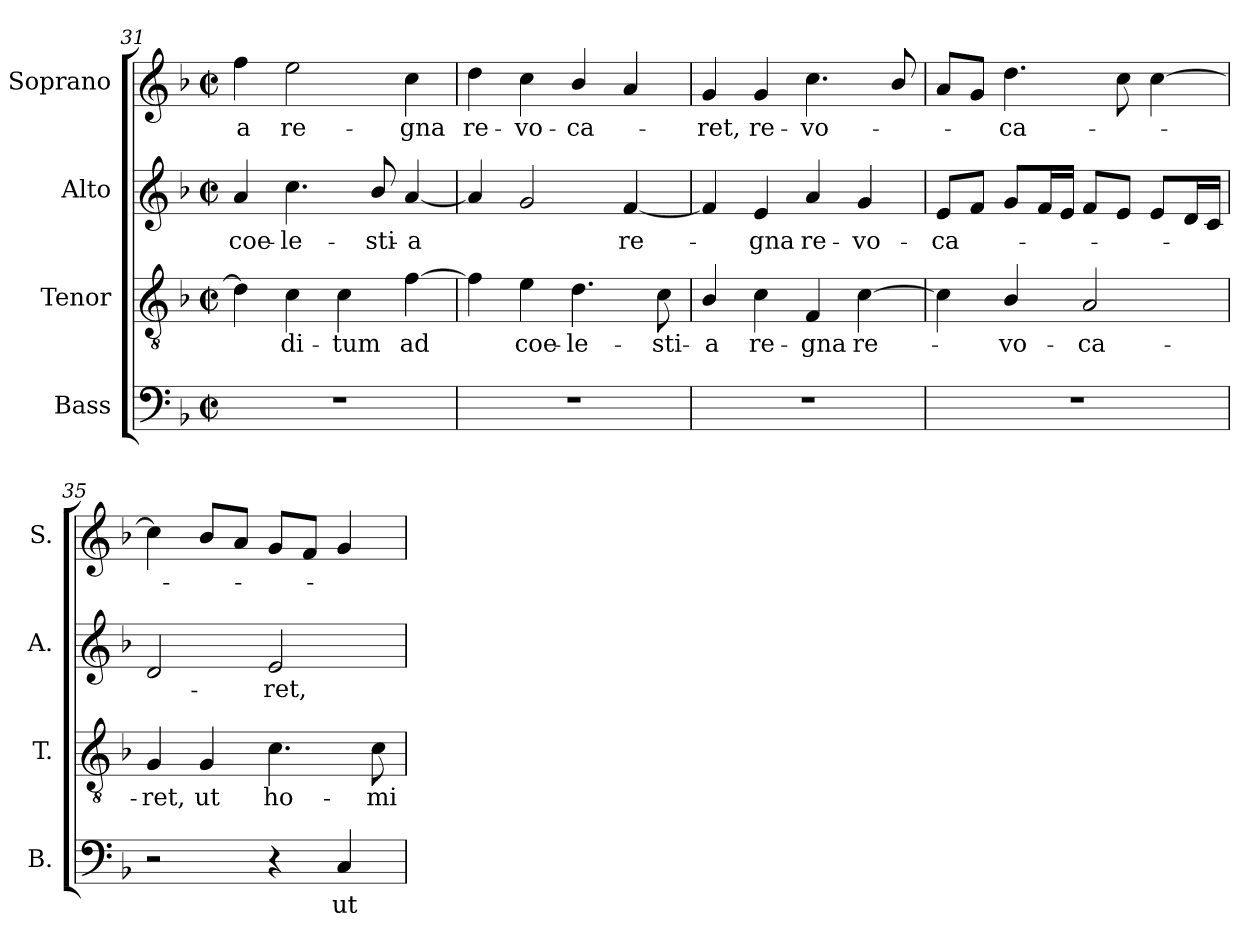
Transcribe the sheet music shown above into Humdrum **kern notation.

**kern	**text	**kern	**text	**kern	**text	**kern	**text
*part4	*part4	*part3	*part3	*part2	*part2	*part1	*part1
*staff4	*staff4	*staff3	*staff3	*staff2	*staff2	*staff1	*staff1
*I"Bass	*	*I"Tenor	*	*I"Alto	*	*I"Soprano	*
*I'B.	*	*I'T.	*	*I'A.	*	*I'S.	*
*clefF4	*	*clefGv2	*	*clefG2	*	*clefG2	*
*	*	*ITrd7c12	*	*	*	*	*
*k[b-]	*	*k[b-]	*	*k[b-]	*	*k[b-]	*
*F:	*	*F:	*	*F:	*	*F:	*
*M2/2	*	*M2/2	*	*M2/2	*	*M2/2	*
*met(c|)	*	*met(c|)	*	*met(c|)	*	*met(c|)	*
=31	=31	=31	=31	=31	=31	=31	=31
!	!	!	!	!	!LO:LY:b:color=#000000	!	!
!	!	!	!	!	!	!	!LO:LY:b:color=#000000
1r	.	4Di\]	.	4ai/	coe-	4ffi\	-a
!	!	!	!LO:LY:b:color=#000000	!	!	!	!
!	!	!	!	!	!LO:LY:b:color=#000000	!	!
!	!	!	!	!	!	!	!LO:LY:b:color=#000000
.	.	4Ci\	-di-	4.cci\	-le-	2eei\	re-
!	!	!	!LO:LY:b:color=#000000	!	!	!	!
.	.	4Ci\	-tum	.	.	.	.
!	!	!	!	!	!LO:LY:b:color=#000000	!	!
.	.	.	.	8b-i/	-sti-	.	.
!	!	!	!LO:LY:b:color=#000000	!	!	!	!
!	!	!	!	!	!LO:LY:b:color=#000000	!	!
!	!	!	!	!	!	!	!LO:LY:b:color=#000000
.	.	[4Fi\	ad	[4ai/	-a	4cci\	-gna
!!LO:LB:g=z
=32	=32	=32	=32	=32	=32	=32	=32
!	!	!	!	!	!	!	!LO:LY:b:color=#000000
1r	.	4Fi\]	.	4ai/]	.	4ddi\	re-
!	!	!	!LO:LY:b:color=#000000	!	!	!	!
!	!	!	!	!	!	!	!LO:LY:b:color=#000000
.	.	4Ei\	coe-	2gi/	.	4cci\	-vo-
!	!	!	!LO:LY:b:color=#000000	!	!	!	!
!	!	!	!	!	!	!	!LO:LY:b:color=#000000
.	.	4.Di\	-le-	.	.	4b-i/	-ca-
!	!	!	!	!	!LO:LY:b:color=#000000	!	!
.	.	.	.	[4fi/	re-	4ai/	.
!	!	!	!LO:LY:b:color=#000000	!	!	!	!
.	.	8Ci\	-sti-	.	.	.	.
=33	=33	=33	=33	=33	=33	=33	=33
!	!	!	!LO:LY:b:color=#000000	!	!	!	!
!	!	!	!	!	!	!	!LO:LY:b:color=#000000
1r	.	4BB-i/	-a	4fi/]	.	4gi/	-ret,
!	!	!	!LO:LY:b:color=#000000	!	!	!	!
!	!	!	!	!	!LO:LY:b:color=#000000	!	!
!	!	!	!	!	!	!	!LO:LY:b:color=#000000
.	.	4Ci\	re-	4ei/	-gna	4gi/	re-
!	!	!	!LO:LY:b:color=#000000	!	!	!	!
!	!	!	!	!	!LO:LY:b:color=#000000	!	!
!	!	!	!	!	!	!	!LO:LY:b:color=#000000
.	.	4FFi/	-gna	4ai/	re-	4.cci\	-vo-
!	!	!	!LO:LY:b:color=#000000	!	!	!	!
!	!	!	!	!	!LO:LY:b:color=#000000	!	!
.	.	[4Ci\	re-	4gi/	-vo-	.	.
.	.	.	.	.	.	8b-i/	.
=34	=34	=34	=34	=34	=34	=34	=34
!	!	!	!	!	!LO:LY:b:color=#000000	!	!
1r	.	4Ci\]	.	8ei/L	-ca-	8ai/L	.
.	.	.	.	8fi/J	.	8gi/J	.
!	!	!	!LO:LY:b:color=#000000	!	!	!	!
!	!	!	!	!	!	!	!LO:LY:b:color=#000000
.	.	4BB-i/	-vo-	8gi/L	.	4.ddi\	-ca-
.	.	.	.	16fi/L	.	.	.
.	.	.	.	16ei/JJ	.	.	.
!	!	!	!LO:LY:b:color=#000000	!	!	!	!
.	.	2AAi/	-ca-	8fi/L	.	.	.
.	.	.	.	8ei/J	.	8cci\	.
.	.	.	.	8ei/L	.	[4cci\	.
.	.	.	.	16di/L	.	.	.
.	.	.	.	16ci/JJ	.	.	.
=35	=35	=35	=35	=35	=35	=35	=35
!	!	!	!LO:LY:b:color=#000000	!	!	!	!
2r	.	4GGi/	-ret,	2di/	.	4cci\]	.
!	!	!	!LO:LY:b:color=#000000	!	!	!	!
.	.	4GGi/	ut	.	.	8b-i/L	.
.	.	.	.	.	.	8ai/J	.
!	!	!	!LO:LY:b:color=#000000	!	!	!	!
!	!	!	!	!	!LO:LY:b:color=#000000	!	!
4r	.	4.Ci\	ho-	2ei/	-ret,	8gi/L	.
.	.	.	.	.	.	8fi/J	.
!	!LO:LY:b:color=#000000	!	!	!	!	!	!
4Ci/	ut	.	.	.	.	4gi/	.
!	!	!	!LO:LY:b:color=#000000	!	!	!	!
.	.	8Ci\	-mi-	.	.	.	.
=	=	=	=	=	=	=	=
*-	*-	*-	*-	*-	*-	*-	*-
